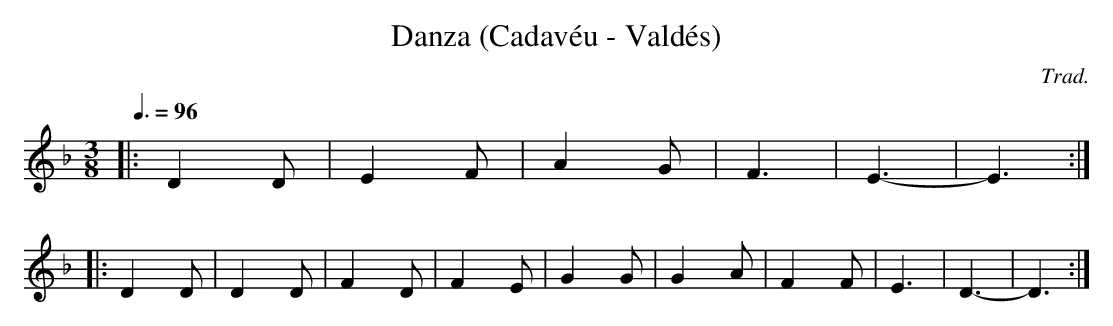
X:1
T:Danza (Cadavéu - Valdés)
C:Trad.
M:3/8
L:1/8
Q:3/8=96
K:Dm
|: D2 D|E2 F|A2 G|F3|E3-|E3 :|
|: D2 D|D2 D|F2 D|F2 E|G2 G|G2 A|F2 F|E3|D3-|D3 :|
